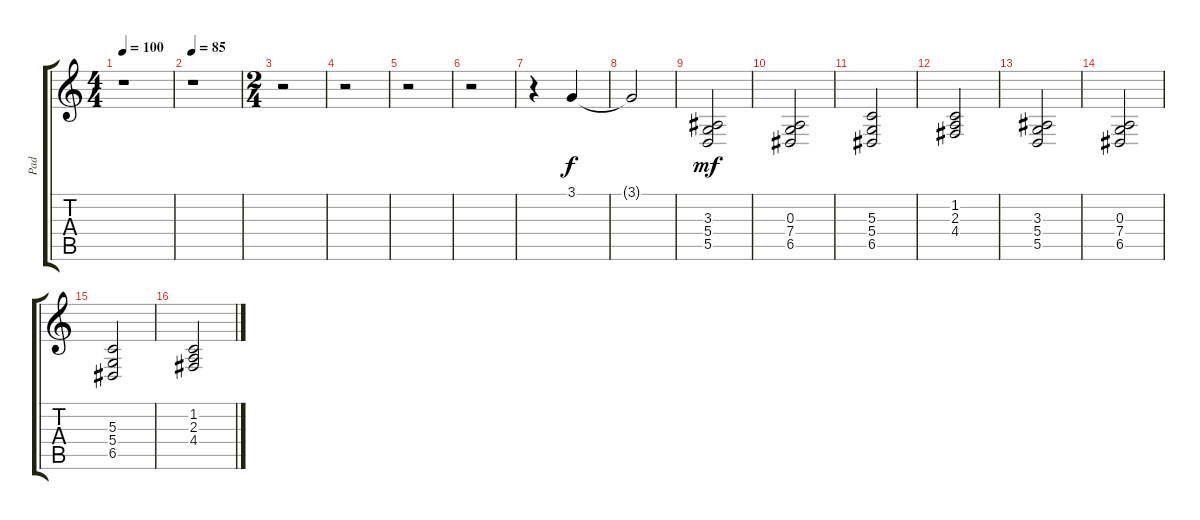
\track ("Pad" "Pad") {instrument pad2warm}
\staff {score tabs}
\tuning (E4 B3 G3 D3 A2 E2) {hide}
\ts (4 4)
\tempo 100
\clef g2
\ks c
r.1{dy f instrument pad2warm} |
\tempo 85
r.1 |
\ts (2 4)
r.2 |
r.2 |
r.2 |
r.2 |
r.4 3.1.4 |
3.1{t}.2 |
(3.3 5.4 5.5).2{dy mf} |
(0.3 7.4 6.5).2 |
(5.3 5.4 6.5).2 |
(1.2 2.3 4.4).2 |
(3.3 5.4 5.5).2 |
(0.3 7.4 6.5).2 |
(5.3 5.4 6.5).2 |
(1.2 2.3 4.4).2
